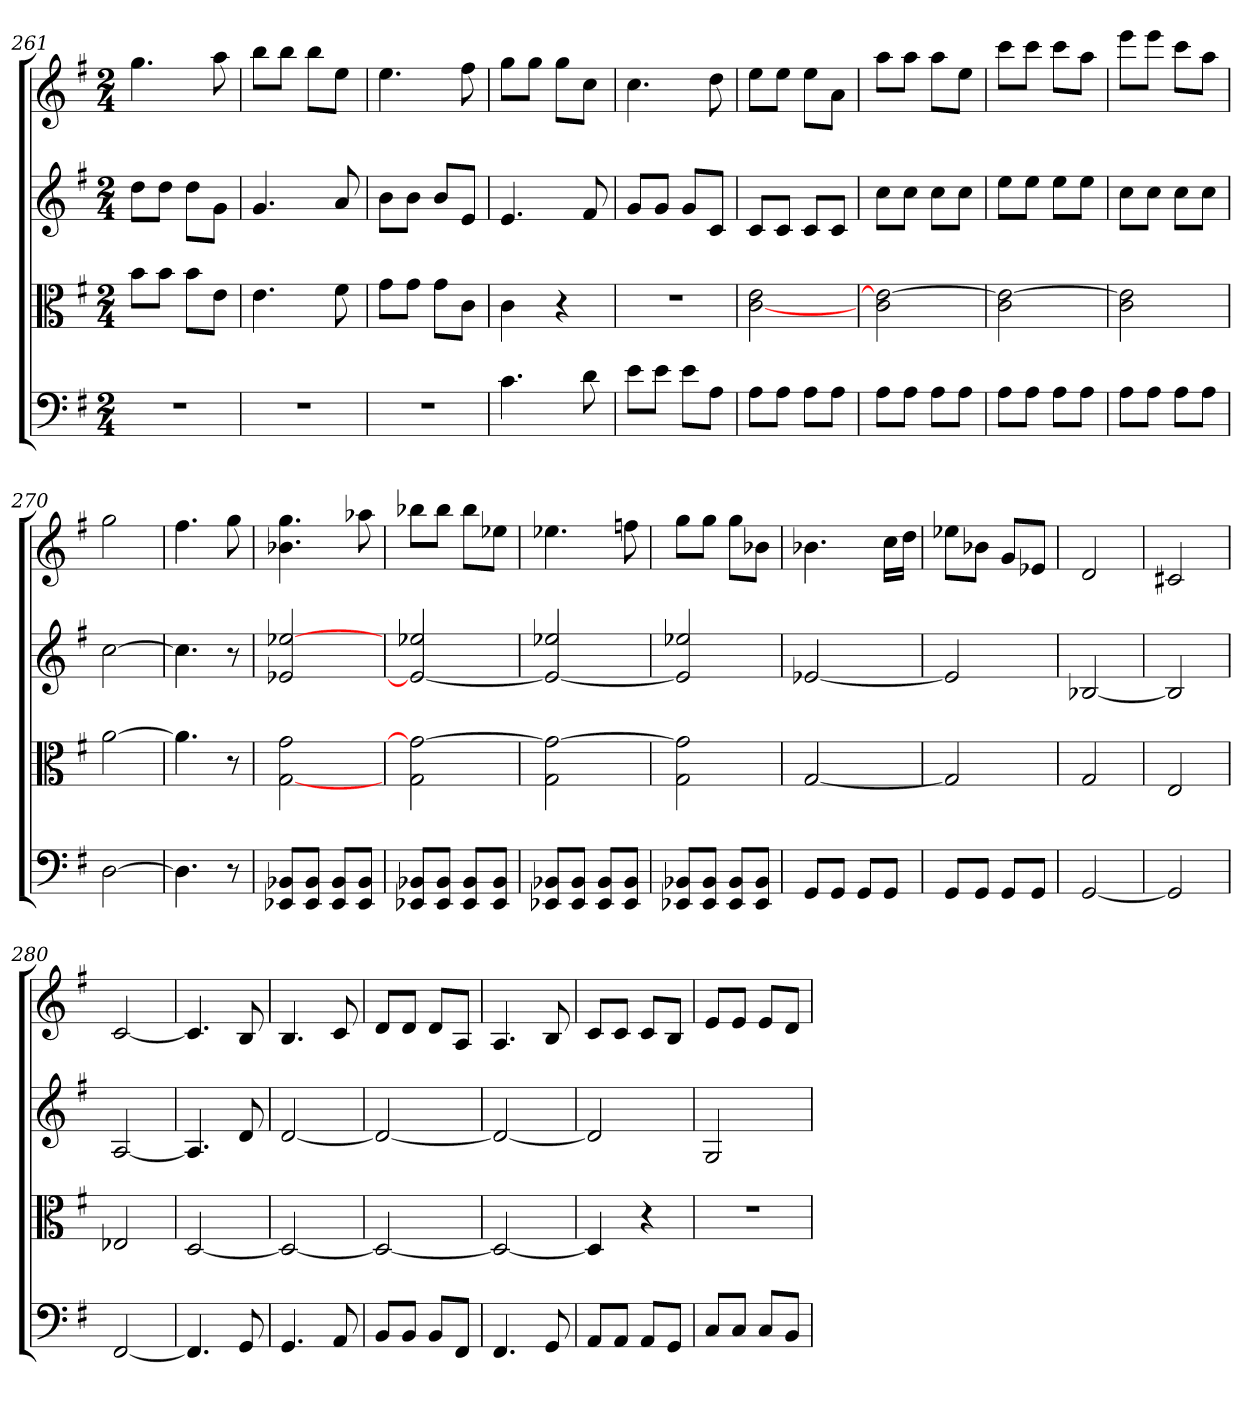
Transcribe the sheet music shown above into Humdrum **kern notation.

**kern	**kern	**kern	**kern
*part4	*part3	*part2	*part1
*staff4	*staff3	*staff2	*staff1
*clefF4	*clefC3	*	*
*k[f#]	*k[f#]	*k[f#]	*k[f#]
*G:	*G:	*G:	*G:
*M2/4	*M2/4	*M2/4	*M2/4
=261	=261	=261	=261
2r	8b\L	8ddL	4.gg
.	8b\J	8ddJ	.
.	8b\L	8ddL	.
.	8e\J	8gJ	8aa
=262	=262	=262	=262
2r	4.e	4.g	8bbL
.	.	.	8bbJ
.	.	.	8bbL
.	8f#	8a	8eeJ
=263	=263	=263	=263
2r	8g\L	8bL	4.ee
.	8g\J	8bJ	.
.	8g\L	8bL	.
.	8c\J	8eJ	8ff#
=264	=264	=264	=264
4.c	4c	4.e	8ggL
.	.	.	8ggJ
.	4r	.	8ggL
8d	.	8f#	8ccJ
=265	=265	=265	=265
8e\L	2r	8gL	4.cc
8e\J	.	8gJ	.
8e\L	.	8gL	.
8A\J	.	8cJ	8dd
=266	=266	=266	=266
8A\L	[2c 2e	8cL	8eeL
8A\J	.	8cJ	8eeJ
8A\L	.	8cL	8eeL
8A\J	.	8cJ	8aJ
=267	=267	=267	=267
8A\L	2c 2e_	8ccL	8aaL
8A\J	.	8ccJ	8aaJ
8A\L	.	8ccL	8aaL
8A\J	.	8ccJ	8eeJ
=268	=268	=268	=268
8A\L	2c 2e_	8eeL	8cccL
8A\J	.	8eeJ	8cccJ
8A\L	.	8eeL	8cccL
8A\J	.	8eeJ	8aaJ
=269	=269	=269	=269
8A\L	2c 2e]	8ccL	8eeeL
8A\J	.	8ccJ	8eeeJ
8A\L	.	8ccL	8cccL
8A\J	.	8ccJ	8aaJ
=270	=270	=270	=270
[2D	[2a	[2cc	2gg
=271	=271	=271	=271
4.D]	4.a]	4.cc]	4.ff#
8r	8r	8r	8gg
=272	=272	=272	=272
8EE-X/ 8BB-X/L	[2G 2g	2e-X [2ee-X	4.b-X 4.gg
8EE-/ 8BB-/J	.	.	.
8EE-/ 8BB-/L	.	.	.
8EE-/ 8BB-/J	.	.	8aa-X
=273	=273	=273	=273
8EE-X/ 8BB-X/L	2G 2g_	2e-_ 2ee-X	8bb-XL
8EE-/ 8BB-/J	.	.	8bb-J
8EE-/ 8BB-/L	.	.	8bb-L
8EE-/ 8BB-/J	.	.	8ee-XJ
=274	=274	=274	=274
8EE-X/ 8BB-X/L	2G 2g_	2e-_ 2ee-X	4.ee-X
8EE-/ 8BB-/J	.	.	.
8EE-/ 8BB-/L	.	.	.
8EE-/ 8BB-/J	.	.	8ffn
=275	=275	=275	=275
8EE-X/ 8BB-X/L	2G 2g]	2e-] 2ee-X	8ggL
8EE-/ 8BB-/J	.	.	8ggJ
8EE-/ 8BB-/L	.	.	8ggL
8EE-/ 8BB-/J	.	.	8b-XJ
=276	=276	=276	=276
8GG/L	[2G	[2e-X	4.b-X
8GG/J	.	.	.
8GG/L	.	.	.
8GG/J	.	.	16ccLL
.	.	.	16ddJJ
=277	=277	=277	=277
8GG/L	2G]	2e-]	8ee-XL
8GG/J	.	.	8b-XJ
8GG/L	.	.	8gL
8GG/J	.	.	8e-XJ
=278	=278	=278	=278
[2GG	2G	[2B-X	2d
=279	=279	=279	=279
2GG]	2E	2B-]	2c#X
=280	=280	=280	=280
[2FF#	2E-X	[2A	[2c
=281	=281	=281	=281
4.FF#]	[2D	4.A]	4.c]
8GG	.	8d	8B
=282	=282	=282	=282
4.GG	2D_	[2d	4.B
8AA	.	.	8c
=283	=283	=283	=283
8BB/L	2D_	2d_	8dL
8BB/J	.	.	8dJ
8BB/L	.	.	8dL
8FF#/J	.	.	8AJ
=284	=284	=284	=284
4.FF#	2D_	2d_	4.A
8GG	.	.	8B
=285	=285	=285	=285
8AA/L	4D]	2d]	8cL
8AA/J	.	.	8cJ
8AA/L	4r	.	8cL
8GG/J	.	.	8BJ
=286	=286	=286	=286
8C/L	2r	2G	8eL
8C/J	.	.	8eJ
8C/L	.	.	8eL
8BB/J	.	.	8dJ
=	=	=	=
*-	*-	*-	*-
